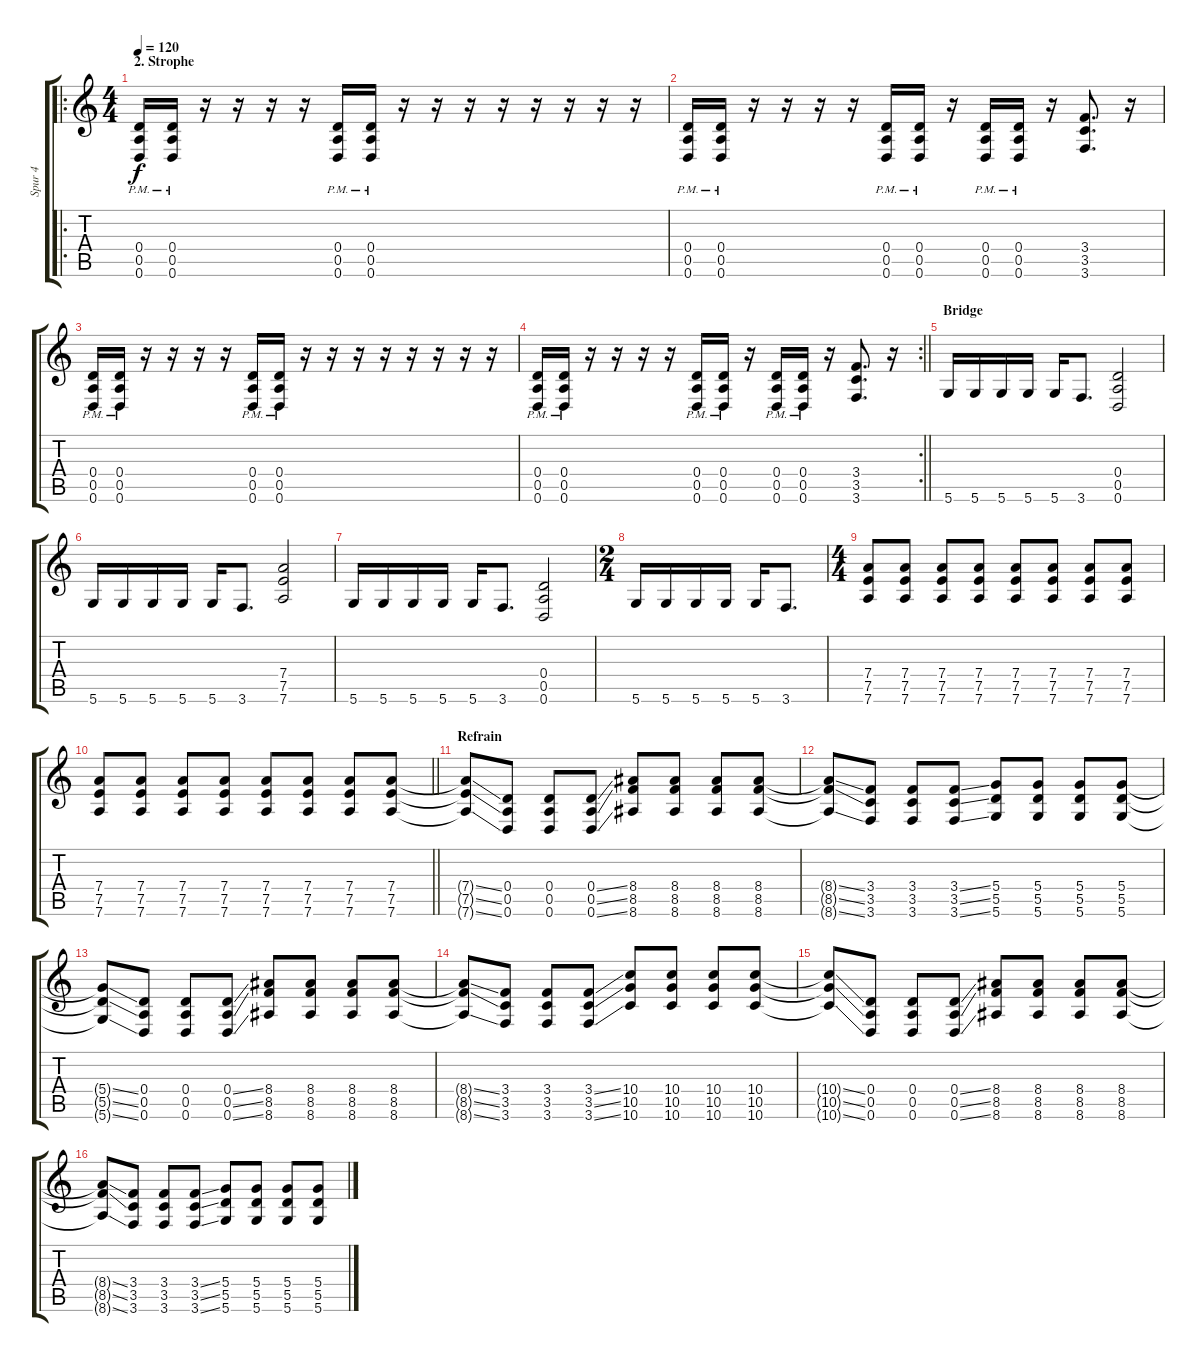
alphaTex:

\track ("Spur 4" "Spur 4") {instrument distortionguitar}
\staff {score tabs}
\tuning (E4 B3 G3 D3 A2 D2) {hide}
\ro
\ts (4 4)
\section ("" "2. Strophe")
\tempo 120
\clef g2
\ks c
(0.4 0.5 0.6{pm}).16{dy f} (0.4 0.5 0.6{pm}).16 r.16 r.16 r.16 r.16 (0.4 0.5 0.6{pm}).16 (0.4 0.5 0.6{pm}).16 r.16 r.16 r.16 r.16 r.16 r.16 r.16 r.16 |
(0.4 0.5 0.6{pm}).16 (0.4 0.5{pm} 0.6).16 r.16 r.16 r.16 r.16 (0.4{pm} 0.5{pm} 0.6{pm}).16 (0.4{pm} 0.5{pm} 0.6{pm}).16 r.16 (0.4{pm} 0.5{pm} 0.6{pm}).16 (0.4{pm} 0.5{pm} 0.6{pm}).16 r.16 (3.4 3.5 3.6).8{d} r.16 |
(0.4{pm} 0.5{pm} 0.6{pm}).16 (0.4{pm} 0.5{pm} 0.6{pm}).16 r.16 r.16 r.16 r.16 (0.4{pm} 0.5{pm} 0.6{pm}).16 (0.4{pm} 0.5{pm} 0.6{pm}).16 r.16 r.16 r.16 r.16 r.16 r.16 r.16 r.16 |
\rc 2
\barLineRight lightlight
(0.4{pm} 0.5{pm} 0.6{pm}).16 (0.4{pm} 0.5{pm} 0.6{pm}).16 r.16 r.16 r.16 r.16 (0.4{pm} 0.5{pm} 0.6{pm}).16 (0.4{pm} 0.5{pm} 0.6{pm}).16 r.16 (0.4{pm} 0.5{pm} 0.6{pm}).16 (0.4{pm} 0.5{pm} 0.6{pm}).16 r.16 (3.4 3.5 3.6).8{d} r.16 |
\section ("" "Bridge")
5.6.16 5.6.16 5.6.16 5.6.16 5.6.16 3.6.8{d} (0.4 0.5 0.6).2 |
5.6.16 5.6.16 5.6.16 5.6.16 5.6.16 3.6.8{d} (7.4 7.5 7.6).2 |
5.6.16 5.6.16 5.6.16 5.6.16 5.6.16 3.6.8{d} (0.4 0.5 0.6).2 |
\ts (2 4)
5.6.16 5.6.16 5.6.16 5.6.16 5.6.16 3.6.8{d} |
\ts (4 4)
(7.4 7.5 7.6).8 (7.4 7.5 7.6).8 (7.4 7.5 7.6).8 (7.4 7.5 7.6).8 (7.4 7.5 7.6).8 (7.4 7.5 7.6).8 (7.4 7.5 7.6).8 (7.4 7.5 7.6).8 |
\barLineRight lightlight
(7.4 7.5 7.6).8 (7.4 7.5 7.6).8 (7.4 7.5 7.6).8 (7.4 7.5 7.6).8 (7.4 7.5 7.6).8 (7.4 7.5 7.6).8 (7.4 7.5 7.6).8 (7.4 7.5 7.6).8 |
\section ("" "Refrain")
(7.4{ss t} 7.5{ss t} 7.6{ss t}).8 (0.4 0.5 0.6).8 (0.4 0.5 0.6).8 (0.4{ss} 0.5{ss} 0.6{ss}).8 (8.4 8.5 8.6).8 (8.4 8.5 8.6).8 (8.4 8.5 8.6).8 (8.4 8.5 8.6).8 |
(8.4{ss t} 8.5{ss t} 8.6{ss t}).8 (3.4 3.5 3.6).8 (3.4 3.5 3.6).8 (3.4{ss} 3.5{ss} 3.6{ss}).8 (5.4 5.5 5.6).8 (5.4 5.5 5.6).8 (5.4 5.5 5.6).8 (5.4 5.5 5.6).8 |
(5.4{ss t} 5.5{ss t} 5.6{ss t}).8 (0.4 0.5 0.6).8 (0.4 0.5 0.6).8 (0.4{ss} 0.5{ss} 0.6{ss}).8 (8.4 8.5 8.6).8 (8.4 8.5 8.6).8 (8.4 8.5 8.6).8 (8.4 8.5 8.6).8 |
(8.4{ss t} 8.5{ss t} 8.6{ss t}).8 (3.4 3.5 3.6).8 (3.4 3.5 3.6).8 (3.4{ss} 3.5{ss} 3.6{ss}).8 (10.4 10.5 10.6).8 (10.4 10.5 10.6).8 (10.4 10.5 10.6).8 (10.4 10.5 10.6).8 |
(10.4{ss t} 10.5{ss t} 10.6{ss t}).8 (0.4 0.5 0.6).8 (0.4 0.5 0.6).8 (0.4{ss} 0.5{ss} 0.6{ss}).8 (8.4 8.5 8.6).8 (8.4 8.5 8.6).8 (8.4 8.5 8.6).8 (8.4 8.5 8.6).8 |
(8.4{ss t} 8.5{ss t} 8.6{ss t}).8 (3.4 3.5 3.6).8 (3.4 3.5 3.6).8 (3.4{ss} 3.5{ss} 3.6{ss}).8 (5.4 5.5 5.6).8 (5.4 5.5 5.6).8 (5.4 5.5 5.6).8 (5.4 5.5 5.6).8
